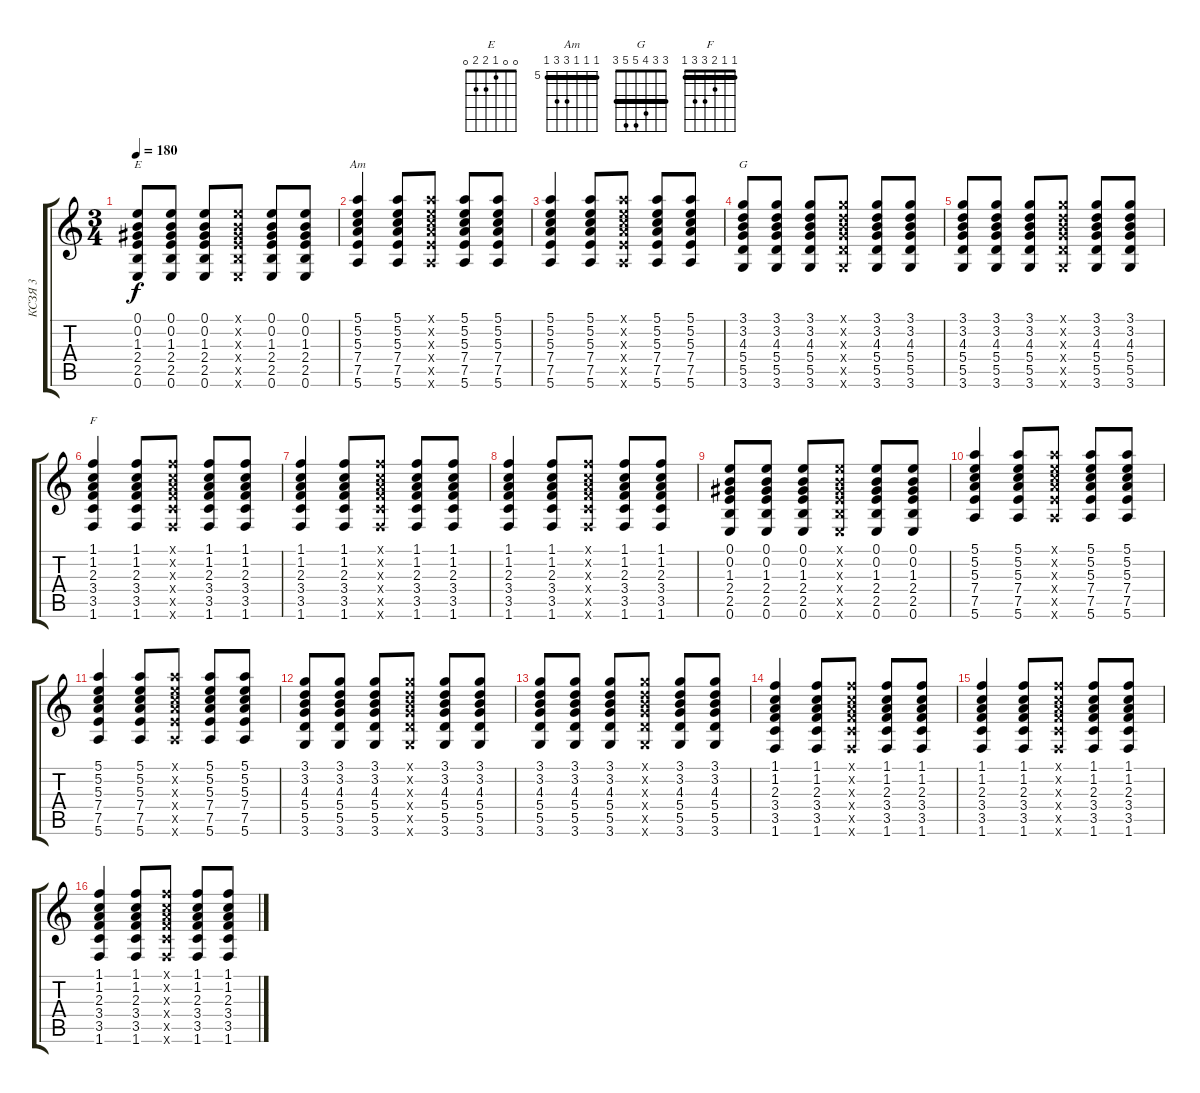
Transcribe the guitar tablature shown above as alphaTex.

\track ("КСЗЯ 3" "КСЗЯ 3") {instrument acousticguitarnylon}
\staff {score tabs}
\tuning (E4 B3 G3 D3 A2 E2) {hide}
\chord ("E" 0 0 1 2 2 0)
\chord ("Am" 5 5 5 7 7 5) {firstfret 5 barre 5}
\chord ("G" 3 3 4 5 5 3) {barre 3}
\chord ("F" 1 1 2 3 3 1) {barre 1}
\ts (3 4)
\tempo 180
\clef g2
\ks c
(0.1 0.2 1.3 2.4 2.5 0.6).8{ch "E" dy f} (0.1 0.2 1.3 2.4 2.5 0.6).8 (0.1 0.2 1.3 2.4 2.5 0.6).8 (0.1{x} 0.2{x} 1.3{x} 2.4{x} 2.5{x} 0.6{x}).8 (0.1 0.2 1.3 2.4 2.5 0.6).8 (0.1 0.2 1.3 2.4 2.5 0.6).8 |
(5.1 5.2 5.3 7.4 7.5 5.6).4{ch "Am"} (5.1 5.2 5.3 7.4 7.5 5.6).8 (5.1{x} 5.2{x} 5.3{x} 7.4{x} 7.5{x} 5.6{x}).8 (5.1 5.2 5.3 7.4 7.5 5.6).8 (5.1 5.2 5.3 7.4 7.5 5.6).8 |
(5.1 5.2 5.3 7.4 7.5 5.6).4 (5.1 5.2 5.3 7.4 7.5 5.6).8 (5.1{x} 5.2{x} 5.3{x} 7.4{x} 7.5{x} 5.6{x}).8 (5.1 5.2 5.3 7.4 7.5 5.6).8 (5.1 5.2 5.3 7.4 7.5 5.6).8 |
(3.1 3.2 4.3 5.4 5.5 3.6).8{ch "G"} (3.1 3.2 4.3 5.4 5.5 3.6).8 (3.1 3.2 4.3 5.4 5.5 3.6).8 (3.1{x} 3.2{x} 4.3{x} 5.4{x} 5.5{x} 3.6{x}).8 (3.1 3.2 4.3 5.4 5.5 3.6).8 (3.1 3.2 4.3 5.4 5.5 3.6).8 |
(3.1 3.2 4.3 5.4 5.5 3.6).8 (3.1 3.2 4.3 5.4 5.5 3.6).8 (3.1 3.2 4.3 5.4 5.5 3.6).8 (3.1{x} 3.2{x} 4.3{x} 5.4{x} 5.5{x} 3.6{x}).8 (3.1 3.2 4.3 5.4 5.5 3.6).8 (3.1 3.2 4.3 5.4 5.5 3.6).8 |
(1.1 1.2 2.3 3.4 3.5 1.6).4{ch "F"} (1.1 1.2 2.3 3.4 3.5 1.6).8 (1.1{x} 1.2{x} 2.3{x} 3.4{x} 3.5{x} 1.6{x}).8 (1.1 1.2 2.3 3.4 3.5 1.6).8 (1.1 1.2 2.3 3.4 3.5 1.6).8 |
(1.1 1.2 2.3 3.4 3.5 1.6).4 (1.1 1.2 2.3 3.4 3.5 1.6).8 (1.1{x} 1.2{x} 2.3{x} 3.4{x} 3.5{x} 1.6{x}).8 (1.1 1.2 2.3 3.4 3.5 1.6).8 (1.1 1.2 2.3 3.4 3.5 1.6).8 |
(1.1 1.2 2.3 3.4 3.5 1.6).4 (1.1 1.2 2.3 3.4 3.5 1.6).8 (1.1{x} 1.2{x} 2.3{x} 3.4{x} 3.5{x} 1.6{x}).8 (1.1 1.2 2.3 3.4 3.5 1.6).8 (1.1 1.2 2.3 3.4 3.5 1.6).8 |
(0.1 0.2 1.3 2.4 2.5 0.6).8 (0.1 0.2 1.3 2.4 2.5 0.6).8 (0.1 0.2 1.3 2.4 2.5 0.6).8 (0.1{x} 0.2{x} 1.3{x} 2.4{x} 2.5{x} 0.6{x}).8 (0.1 0.2 1.3 2.4 2.5 0.6).8 (0.1 0.2 1.3 2.4 2.5 0.6).8 |
(5.1 5.2 5.3 7.4 7.5 5.6).4 (5.1 5.2 5.3 7.4 7.5 5.6).8 (5.1{x} 5.2{x} 5.3{x} 7.4{x} 7.5{x} 5.6{x}).8 (5.1 5.2 5.3 7.4 7.5 5.6).8 (5.1 5.2 5.3 7.4 7.5 5.6).8 |
(5.1 5.2 5.3 7.4 7.5 5.6).4 (5.1 5.2 5.3 7.4 7.5 5.6).8 (5.1{x} 5.2{x} 5.3{x} 7.4{x} 7.5{x} 5.6{x}).8 (5.1 5.2 5.3 7.4 7.5 5.6).8 (5.1 5.2 5.3 7.4 7.5 5.6).8 |
(3.1 3.2 4.3 5.4 5.5 3.6).8 (3.1 3.2 4.3 5.4 5.5 3.6).8 (3.1 3.2 4.3 5.4 5.5 3.6).8 (3.1{x} 3.2{x} 4.3{x} 5.4{x} 5.5{x} 3.6{x}).8 (3.1 3.2 4.3 5.4 5.5 3.6).8 (3.1 3.2 4.3 5.4 5.5 3.6).8 |
(3.1 3.2 4.3 5.4 5.5 3.6).8 (3.1 3.2 4.3 5.4 5.5 3.6).8 (3.1 3.2 4.3 5.4 5.5 3.6).8 (3.1{x} 3.2{x} 4.3{x} 5.4{x} 5.5{x} 3.6{x}).8 (3.1 3.2 4.3 5.4 5.5 3.6).8 (3.1 3.2 4.3 5.4 5.5 3.6).8 |
(1.1 1.2 2.3 3.4 3.5 1.6).4 (1.1 1.2 2.3 3.4 3.5 1.6).8 (1.1{x} 1.2{x} 2.3{x} 3.4{x} 3.5{x} 1.6{x}).8 (1.1 1.2 2.3 3.4 3.5 1.6).8 (1.1 1.2 2.3 3.4 3.5 1.6).8 |
(1.1 1.2 2.3 3.4 3.5 1.6).4 (1.1 1.2 2.3 3.4 3.5 1.6).8 (1.1{x} 1.2{x} 2.3{x} 3.4{x} 3.5{x} 1.6{x}).8 (1.1 1.2 2.3 3.4 3.5 1.6).8 (1.1 1.2 2.3 3.4 3.5 1.6).8 |
(1.1 1.2 2.3 3.4 3.5 1.6).4 (1.1 1.2 2.3 3.4 3.5 1.6).8 (1.1{x} 1.2{x} 2.3{x} 3.4{x} 3.5{x} 1.6{x}).8 (1.1 1.2 2.3 3.4 3.5 1.6).8 (1.1 1.2 2.3 3.4 3.5 1.6).8
